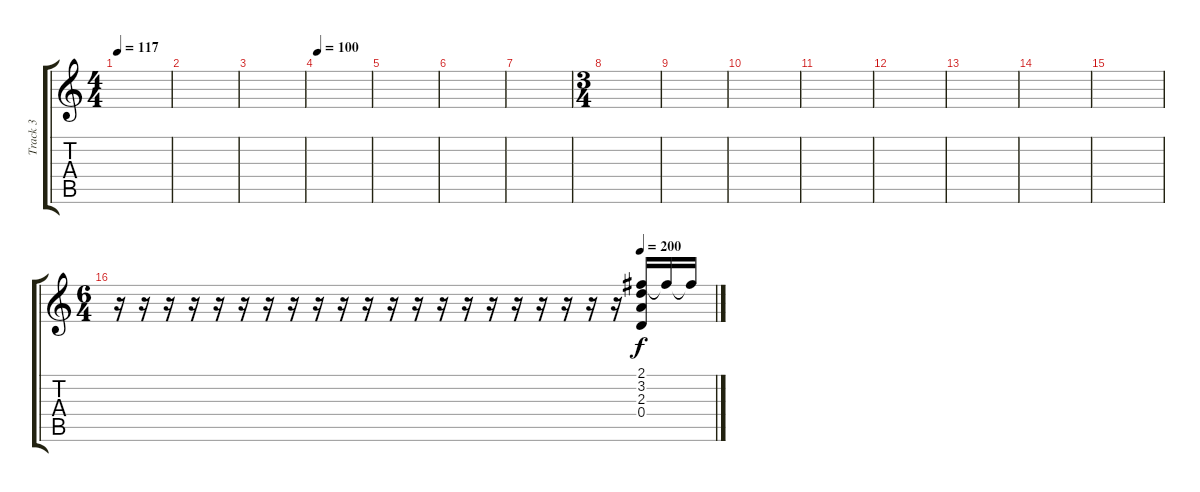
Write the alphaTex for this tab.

\track ("Track 3" "Track 3") {instrument acousticguitarsteel}
\staff {score tabs}
\tuning (E4 B3 G3 D3 A2 E2) {hide}
\ts (4 4)
\tempo 117
\clef g2
\ks c
|
|
|
\tempo 100
|
|
|
|
\ts (3 4)
|
|
|
|
|
|
|
|
\ts (6 4)
\tempo (150 0.875)
\tempo (200 0.875)
r.16 r.16 r.16 r.16 r.16 r.16 r.16 r.16 r.16 r.16 r.16 r.16 r.16 r.16 r.16 r.16 r.16 r.16 r.16 r.16 r.16 (2.1 3.2 2.3 0.4).16 2.1{t}.16 2.1{t}.16
